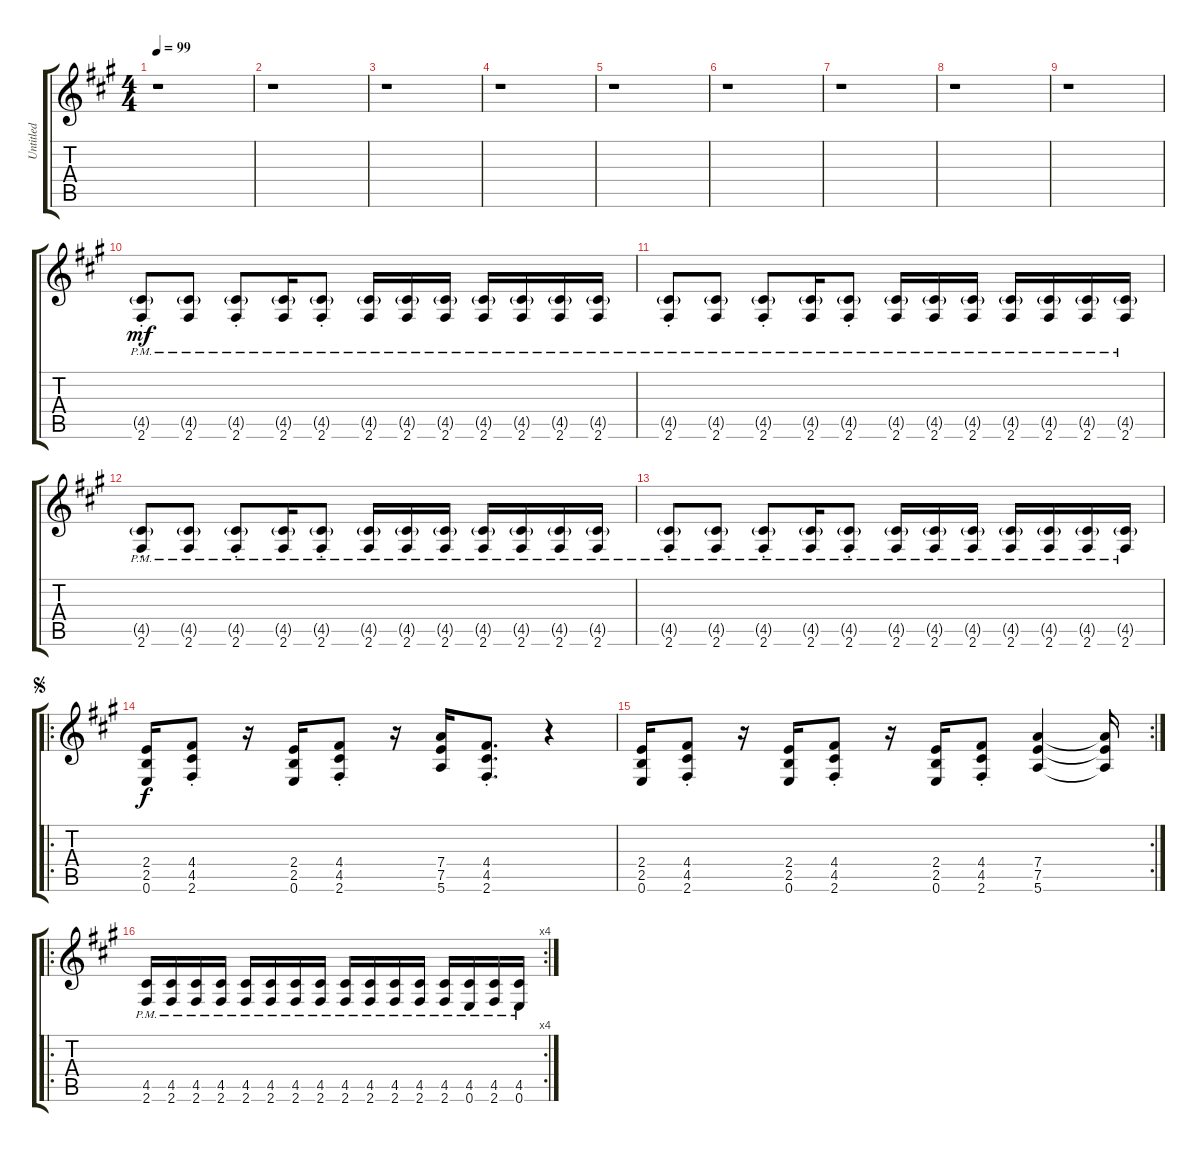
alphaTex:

\track ("Untitled" "Untitled") {instrument overdrivenguitar}
\staff {score tabs}
\tuning (E4 B3 G3 D3 A2 E2) {hide}
\ts (4 4)
\tempo 99
\clef g2
\ks a
r.1{dy mf instrument overdrivenguitar} |
r.1 |
r.1 |
r.1 |
r.1 |
r.1 |
r.1 |
r.1 |
r.1 |
(4.5{g pm st} 2.6{pm st}).8 (4.5{g pm} 2.6{pm}).8 (4.5{g pm st} 2.6{pm st}).8 (4.5{g pm} 2.6{pm}).16 (4.5{g pm st} 2.6{pm st}).8 (4.5{g pm} 2.6{pm}).16 (4.5{g pm} 2.6{pm}).16 (4.5{g pm} 2.6{pm}).16 (4.5{g pm} 2.6{pm}).16 (4.5{g pm} 2.6{pm}).16 (4.5{g pm} 2.6{pm}).16 (4.5{g pm} 2.6{pm}).16 |
(4.5{g pm st} 2.6{pm st}).8 (4.5{g pm} 2.6{pm}).8 (4.5{g pm st} 2.6{pm st}).8 (4.5{g pm} 2.6{pm}).16 (4.5{g pm st} 2.6{pm st}).8 (4.5{g pm} 2.6{pm}).16 (4.5{g pm} 2.6{pm}).16 (4.5{g pm} 2.6{pm}).16 (4.5{g pm} 2.6{pm}).16 (4.5{g pm} 2.6{pm}).16 (4.5{g pm} 2.6{pm}).16 (4.5{g pm} 2.6{pm}).16 |
(4.5{g pm st} 2.6{pm st}).8 (4.5{g pm} 2.6{pm}).8 (4.5{g pm st} 2.6{pm st}).8 (4.5{g pm} 2.6{pm}).16 (4.5{g pm st} 2.6{pm st}).8 (4.5{g pm} 2.6{pm}).16 (4.5{g pm} 2.6{pm}).16 (4.5{g pm} 2.6{pm}).16 (4.5{g pm} 2.6{pm}).16 (4.5{g pm} 2.6{pm}).16 (4.5{g pm} 2.6{pm}).16 (4.5{g pm} 2.6{pm}).16 |
(4.5{g pm st} 2.6{pm st}).8 (4.5{g pm} 2.6{pm}).8 (4.5{g pm st} 2.6{pm st}).8 (4.5{g pm} 2.6{pm}).16 (4.5{g pm st} 2.6{pm st}).8 (4.5{g pm} 2.6{pm}).16 (4.5{g pm} 2.6{pm}).16 (4.5{g pm} 2.6{pm}).16 (4.5{g pm} 2.6{pm}).16 (4.5{g pm} 2.6{pm}).16 (4.5{g pm} 2.6{pm}).16 (4.5{g pm} 2.6{pm}).16 |
\ro
\jump segno
(2.4 2.5 0.6).16{dy f} (4.4{st} 4.5{st} 2.6{st}).8 r.16 (2.4 2.5 0.6).16 (4.4{st} 4.5{st} 2.6{st}).8 r.16 (7.4 7.5 5.6).16 (4.4{st} 4.5{st} 2.6{st}).8{d} r.4 |
\rc 2
(2.4 2.5 0.6).16 (4.4{st} 4.5{st} 2.6{st}).8 r.16 (2.4 2.5 0.6).16 (4.4{st} 4.5{st} 2.6{st}).8 r.16 (2.4 2.5 0.6).16 (4.4{st} 4.5{st} 2.6{st}).8 (7.4 7.5 5.6).4 (7.4{t} 7.5{t} 5.6{t}).16 |
\ro
\rc 4
(4.5{pm} 2.6{pm}).16 (4.5{pm} 2.6{pm}).16 (4.5{pm} 2.6{pm}).16 (4.5{pm} 2.6{pm}).16 (4.5{pm} 2.6{pm}).16 (4.5{pm} 2.6{pm}).16 (4.5{pm} 2.6{pm}).16 (4.5{pm} 2.6{pm}).16 (4.5{pm} 2.6{pm}).16 (4.5{pm} 2.6{pm}).16 (4.5{pm} 2.6{pm}).16 (4.5{pm} 2.6{pm}).16 (4.5{pm} 2.6{pm}).16 (4.5{pm} 0.6{pm}).16 (4.5{pm} 2.6{pm}).16 (4.5{pm} 0.6{pm}).16
